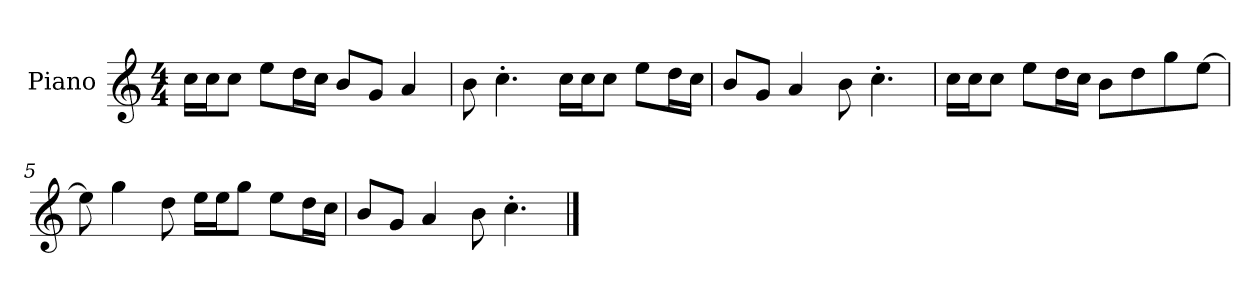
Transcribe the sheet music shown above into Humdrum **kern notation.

**kern
*part1
*staff1
*I"Piano
*I'P-no
*clefG2
*k[]
*M4/4
*MM90
=1
16cc\LL
16cc\J
8cc\J
8ee\L
16dd\L
16cc\JJ
8b/L
8g/J
4a/
=2
8b\
4.cc'\
16cc\LL
16cc\J
8cc\J
8ee\L
16dd\L
16cc\JJ
=3
8b/L
8g/J
4a/
8b\
4.cc'\
=4
16cc\LL
16cc\J
8cc\J
8ee\L
16dd\L
16cc\JJ
8b\L
8dd\
8gg\
[8ee\J
!!LO:LB:g=z
=5
8ee\]
4gg\
8dd\
16ee\LL
16ee\J
8gg\J
8ee\L
16dd\L
16cc\JJ
=6
8b/L
8g/J
4a/
8b\
4.cc'\
==
*-
